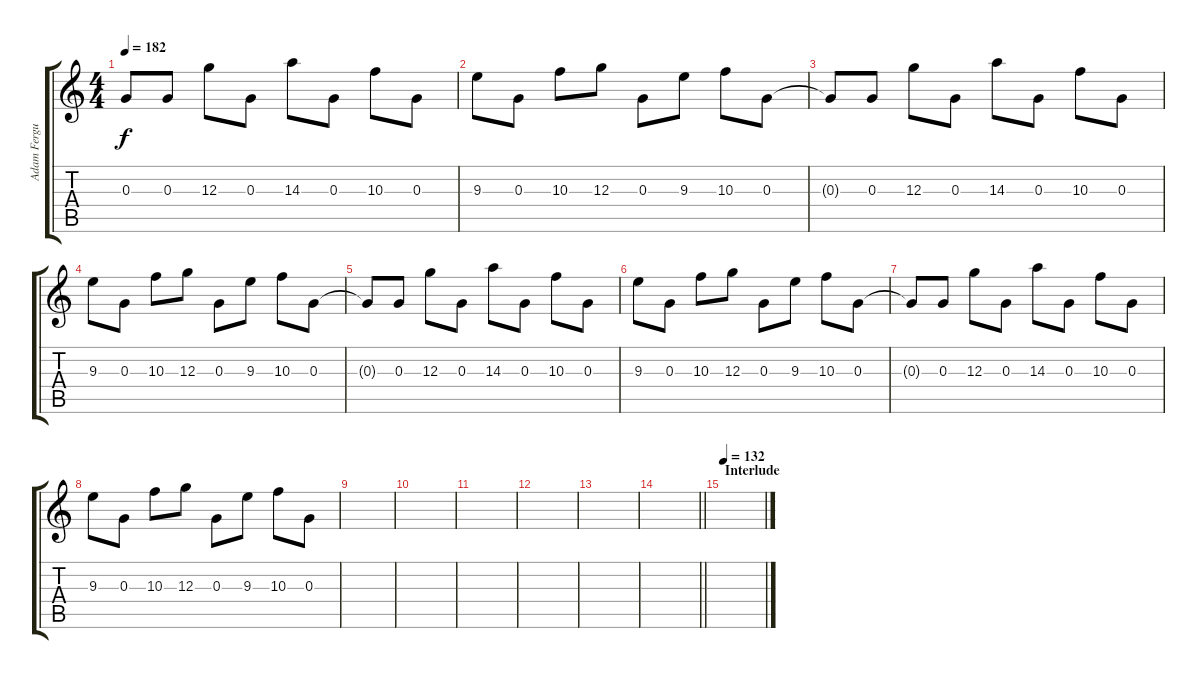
\track ("Adam Ferguson - Guitar" "Adam Fergu") {instrument electricguitarjazz}
\staff {score tabs}
\tuning (E4 B3 G3 D3 A2 E2) {hide}
\ts (4 4)
\tempo 182
\clef g2
\ks c
0.3{t}.8{dy f} 0.3.8 12.3.8 0.3.8 14.3.8 0.3.8 10.3.8 0.3.8 |
9.3.8 0.3.8 10.3.8 12.3.8 0.3.8 9.3.8 10.3.8 0.3.8 |
0.3{t}.8 0.3.8 12.3.8 0.3.8 14.3.8 0.3.8 10.3.8 0.3.8 |
9.3.8 0.3.8 10.3.8 12.3.8 0.3.8 9.3.8 10.3.8 0.3.8 |
0.3{t}.8 0.3.8 12.3.8 0.3.8 14.3.8 0.3.8 10.3.8 0.3.8 |
9.3.8 0.3.8 10.3.8 12.3.8 0.3.8 9.3.8 10.3.8 0.3.8 |
0.3{t}.8 0.3.8 12.3.8 0.3.8 14.3.8 0.3.8 10.3.8 0.3.8 |
9.3.8 0.3.8 10.3.8 12.3.8 0.3.8 9.3.8 10.3.8 0.3.8 |
|
|
|
|
|
\barLineRight lightlight
|
\section ("" "Interlude")
\tempo 132
